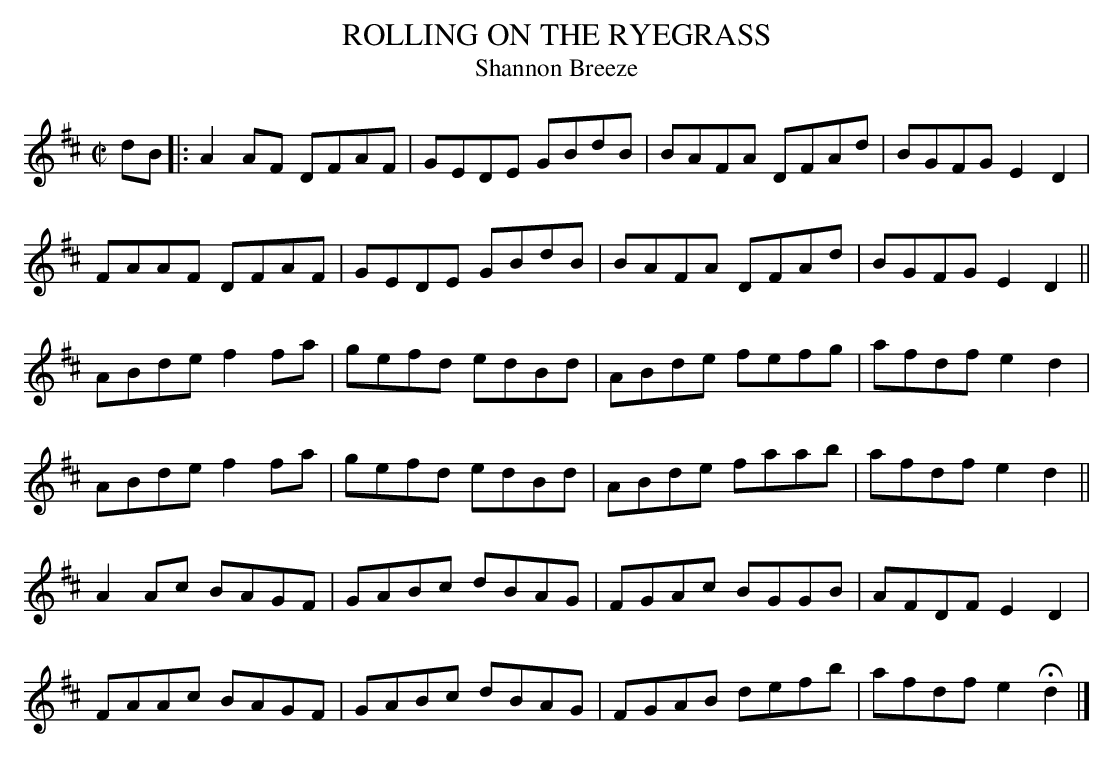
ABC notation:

X:1
T:ROLLING ON THE RYEGRASS
T:Shannon Breeze
M:C|
L:1/8
K:D
dB|:A2AF DFAF|GEDE GBdB|BAFA DFAd|BGFG E2D2|
FAAF DFAF|GEDE GBdB|BAFA DFAd|BGFG E2D2||
ABde f2fa|gefd edBd|ABde fefg|afdf e2d2|
ABde f2fa|gefd edBd|ABde faab|afdf e2d2||
A2Ac BAGF|GABc dBAG|FGAc BGGB|AFDF E2D2|
FAAc BAGF|GABc dBAG|FGAB defb|afdf e2Hd2|]
